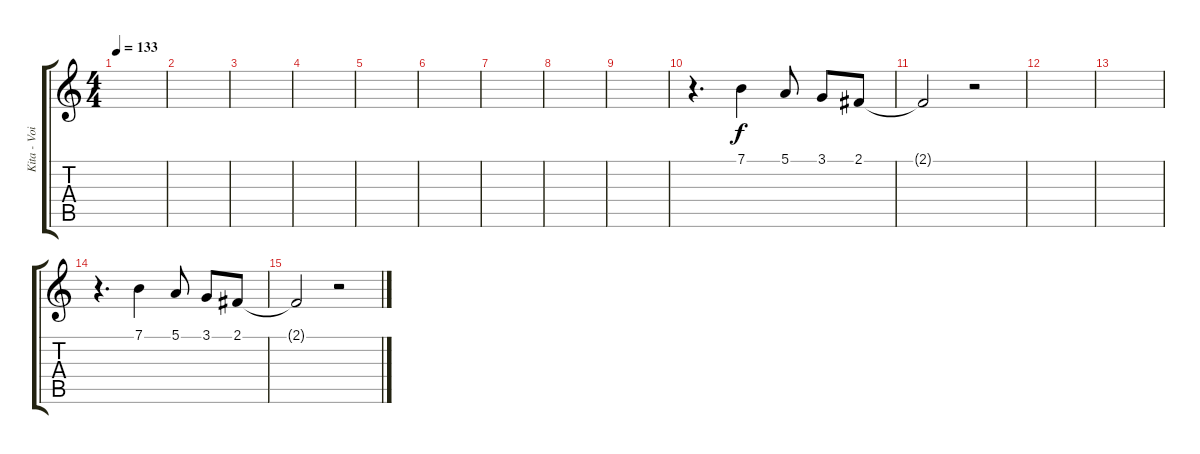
\track ("Kita - Voice" "Kita - Voi") {instrument cello}
\staff {score tabs}
\tuning (E4 B3 G3 D3 A2 E2) {hide}
\ts (4 4)
\tempo 133
\clef g2
\ks c
|
|
|
|
|
|
|
|
|
r.4{d} 7.1.4 5.1.8 3.1.8 2.1.8 |
2.1{t}.2 r.2 |
|
|
r.4{d} 7.1.4 5.1.8 3.1.8 2.1.8 |
2.1{t}.2 r.2
